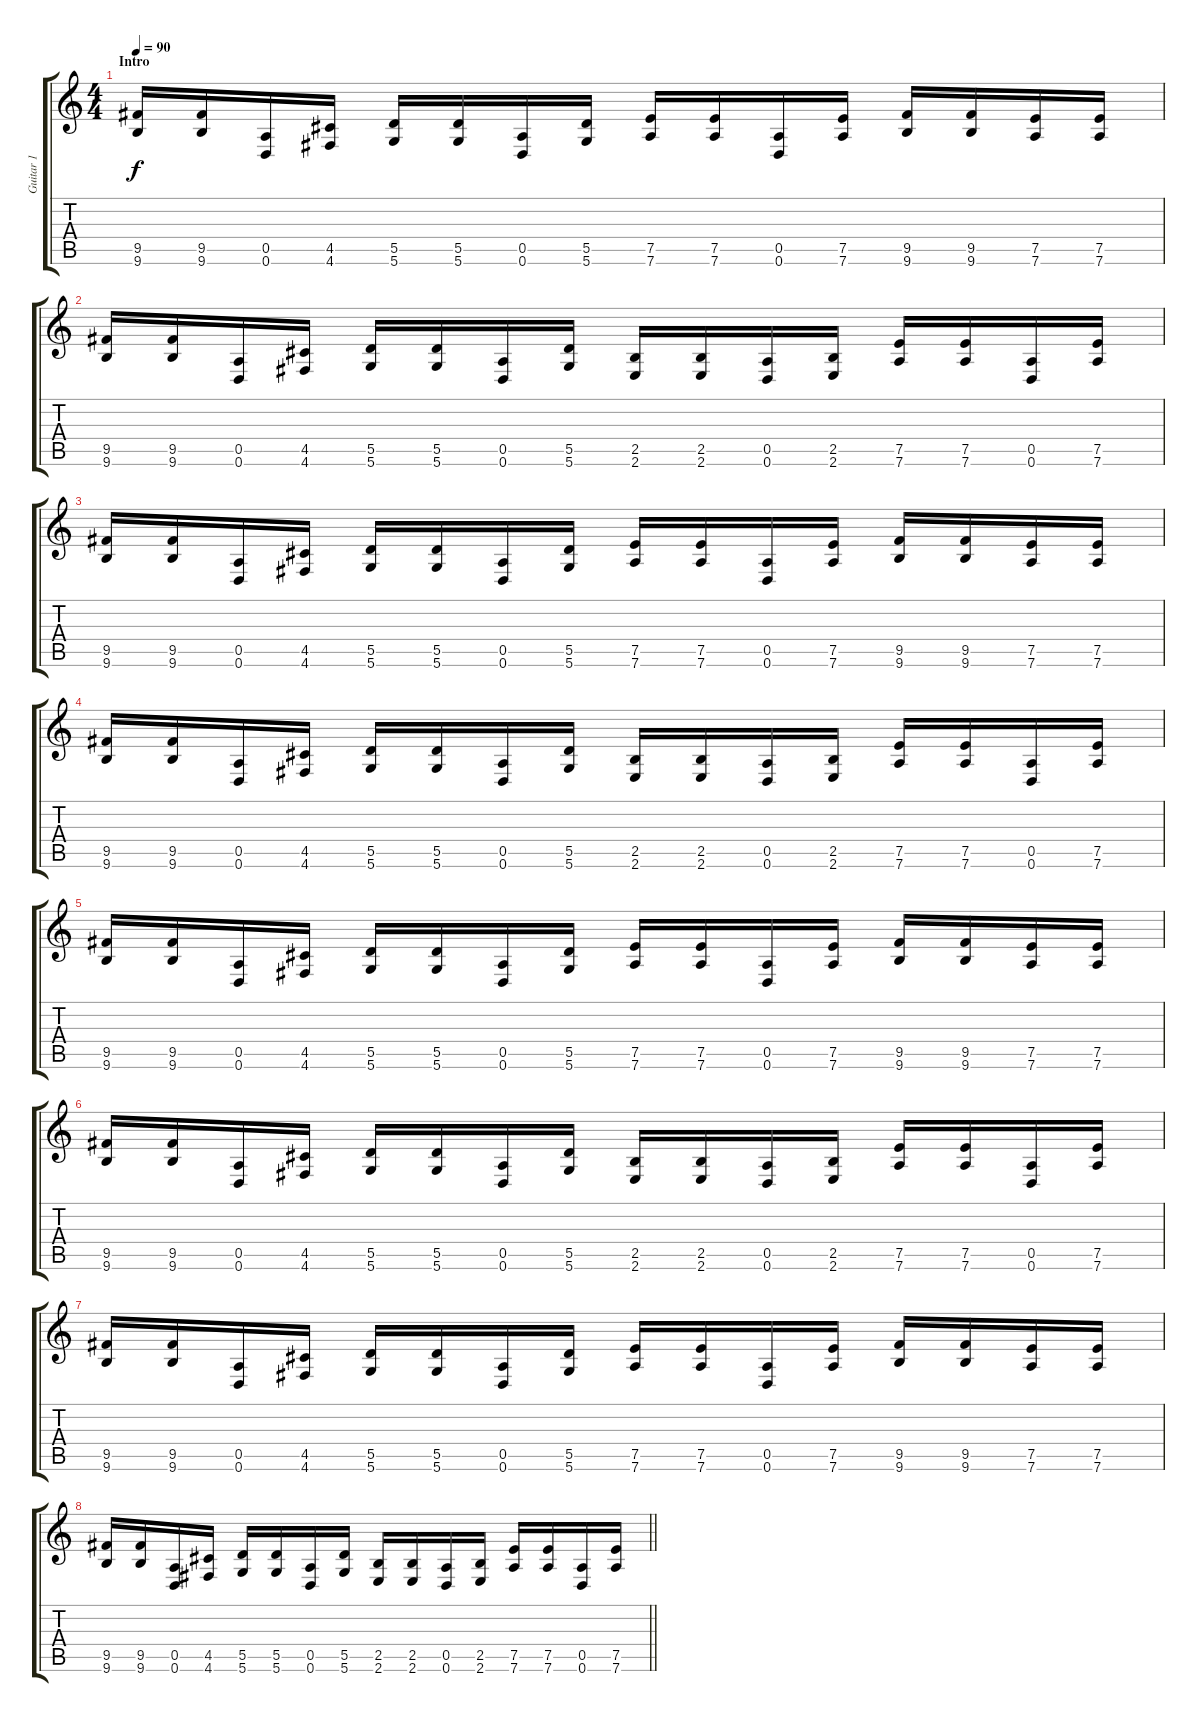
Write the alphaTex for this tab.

\track ("Guitar 1" "Guitar 1") {instrument distortionguitar}
\staff {score tabs}
\tuning (E4 B3 G3 D3 A2 D2) {hide}
\ts (4 4)
\section ("" "Intro")
\tempo 90
\clef g2
\ks c
(9.5 9.6).16{dy f instrument distortionguitar} (9.5 9.6).16 (0.5 0.6).16 (4.5 4.6).16 (5.5 5.6).16 (5.5 5.6).16 (0.5 0.6).16 (5.5 5.6).16 (7.5 7.6).16 (7.5 7.6).16 (0.5 0.6).16 (7.5 7.6).16 (9.5 9.6).16 (9.5 9.6).16 (7.5 7.6).16 (7.5 7.6).16 |
(9.5 9.6).16 (9.5 9.6).16 (0.5 0.6).16 (4.5 4.6).16 (5.5 5.6).16 (5.5 5.6).16 (0.5 0.6).16 (5.5 5.6).16 (2.5 2.6).16 (2.5 2.6).16 (0.5 0.6).16 (2.5 2.6).16 (7.5 7.6).16 (7.5 7.6).16 (0.5 0.6).16 (7.5 7.6).16 |
(9.5 9.6).16 (9.5 9.6).16 (0.5 0.6).16 (4.5 4.6).16 (5.5 5.6).16 (5.5 5.6).16 (0.5 0.6).16 (5.5 5.6).16 (7.5 7.6).16 (7.5 7.6).16 (0.5 0.6).16 (7.5 7.6).16 (9.5 9.6).16 (9.5 9.6).16 (7.5 7.6).16 (7.5 7.6).16 |
(9.5 9.6).16 (9.5 9.6).16 (0.5 0.6).16 (4.5 4.6).16 (5.5 5.6).16 (5.5 5.6).16 (0.5 0.6).16 (5.5 5.6).16 (2.5 2.6).16 (2.5 2.6).16 (0.5 0.6).16 (2.5 2.6).16 (7.5 7.6).16 (7.5 7.6).16 (0.5 0.6).16 (7.5 7.6).16 |
(9.5 9.6).16 (9.5 9.6).16 (0.5 0.6).16 (4.5 4.6).16 (5.5 5.6).16 (5.5 5.6).16 (0.5 0.6).16 (5.5 5.6).16 (7.5 7.6).16 (7.5 7.6).16 (0.5 0.6).16 (7.5 7.6).16 (9.5 9.6).16 (9.5 9.6).16 (7.5 7.6).16 (7.5 7.6).16 |
(9.5 9.6).16 (9.5 9.6).16 (0.5 0.6).16 (4.5 4.6).16 (5.5 5.6).16 (5.5 5.6).16 (0.5 0.6).16 (5.5 5.6).16 (2.5 2.6).16 (2.5 2.6).16 (0.5 0.6).16 (2.5 2.6).16 (7.5 7.6).16 (7.5 7.6).16 (0.5 0.6).16 (7.5 7.6).16 |
(9.5 9.6).16 (9.5 9.6).16 (0.5 0.6).16 (4.5 4.6).16 (5.5 5.6).16 (5.5 5.6).16 (0.5 0.6).16 (5.5 5.6).16 (7.5 7.6).16 (7.5 7.6).16 (0.5 0.6).16 (7.5 7.6).16 (9.5 9.6).16 (9.5 9.6).16 (7.5 7.6).16 (7.5 7.6).16 |
\barLineRight lightlight
(9.5 9.6).16 (9.5 9.6).16 (0.5 0.6).16 (4.5 4.6).16 (5.5 5.6).16 (5.5 5.6).16 (0.5 0.6).16 (5.5 5.6).16 (2.5 2.6).16 (2.5 2.6).16 (0.5 0.6).16 (2.5 2.6).16 (7.5 7.6).16 (7.5 7.6).16 (0.5 0.6).16 (7.5 7.6).16
